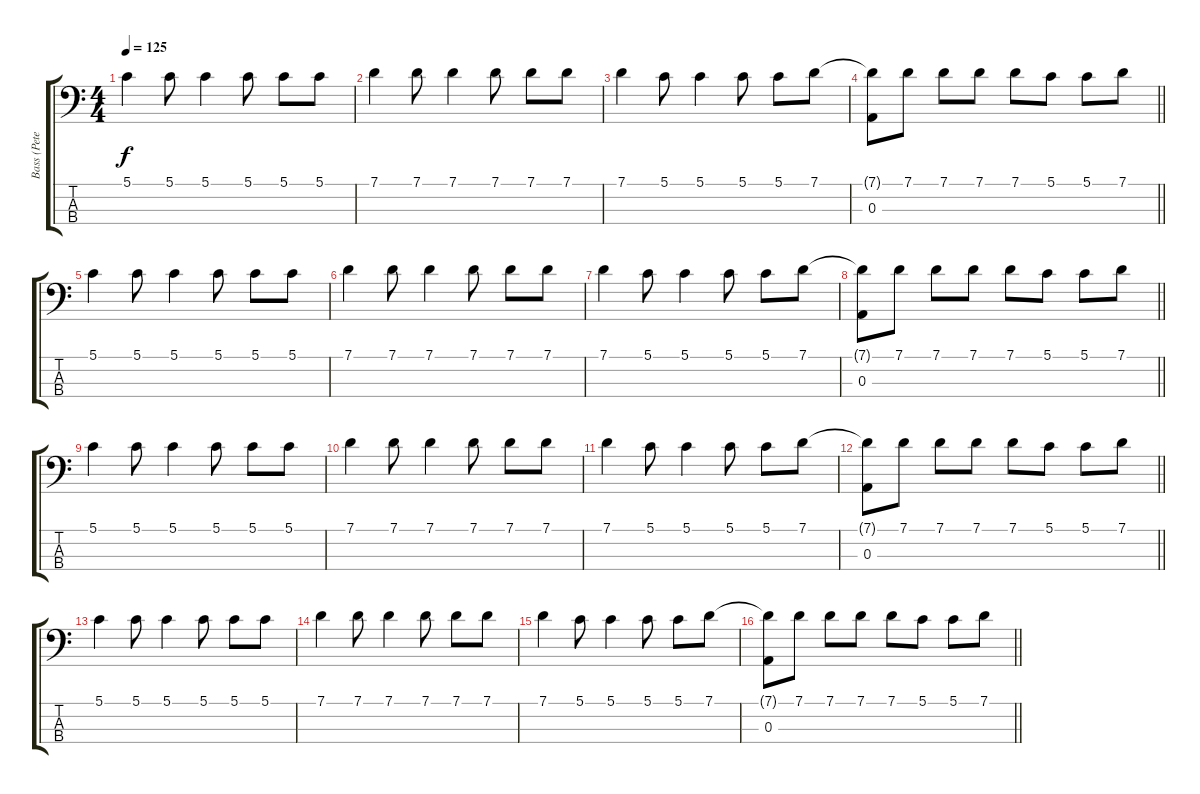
\track ("Bass (Peter Hook)" "Bass (Pete") {instrument electricbasspick}
\staff {score tabs}
\tuning (G2 D2 A1 E1) {hide}
\ts (4 4)
\tempo 125
\clef f4
\ks c
5.1.4{dy f} 5.1.8 5.1.4 5.1.8 5.1.8 5.1.8 |
7.1.4 7.1.8 7.1.4 7.1.8 7.1.8 7.1.8 |
7.1.4 5.1.8 5.1.4 5.1.8 5.1.8 7.1.8 |
\barLineRight lightlight
(7.1{t} 0.3).8 7.1.8 7.1.8 7.1.8 7.1.8 5.1.8 5.1.8 7.1.8 |
5.1.4 5.1.8 5.1.4 5.1.8 5.1.8 5.1.8 |
7.1.4 7.1.8 7.1.4 7.1.8 7.1.8 7.1.8 |
7.1.4 5.1.8 5.1.4 5.1.8 5.1.8 7.1.8 |
\barLineRight lightlight
(7.1{t} 0.3).8 7.1.8 7.1.8 7.1.8 7.1.8 5.1.8 5.1.8 7.1.8 |
5.1.4 5.1.8 5.1.4 5.1.8 5.1.8 5.1.8 |
7.1.4 7.1.8 7.1.4 7.1.8 7.1.8 7.1.8 |
7.1.4 5.1.8 5.1.4 5.1.8 5.1.8 7.1.8 |
\barLineRight lightlight
(7.1{t} 0.3).8 7.1.8 7.1.8 7.1.8 7.1.8 5.1.8 5.1.8 7.1.8 |
5.1.4 5.1.8 5.1.4 5.1.8 5.1.8 5.1.8 |
7.1.4 7.1.8 7.1.4 7.1.8 7.1.8 7.1.8 |
7.1.4 5.1.8 5.1.4 5.1.8 5.1.8 7.1.8 |
\barLineRight lightlight
(7.1{t} 0.3).8 7.1.8 7.1.8 7.1.8 7.1.8 5.1.8 5.1.8 7.1.8
